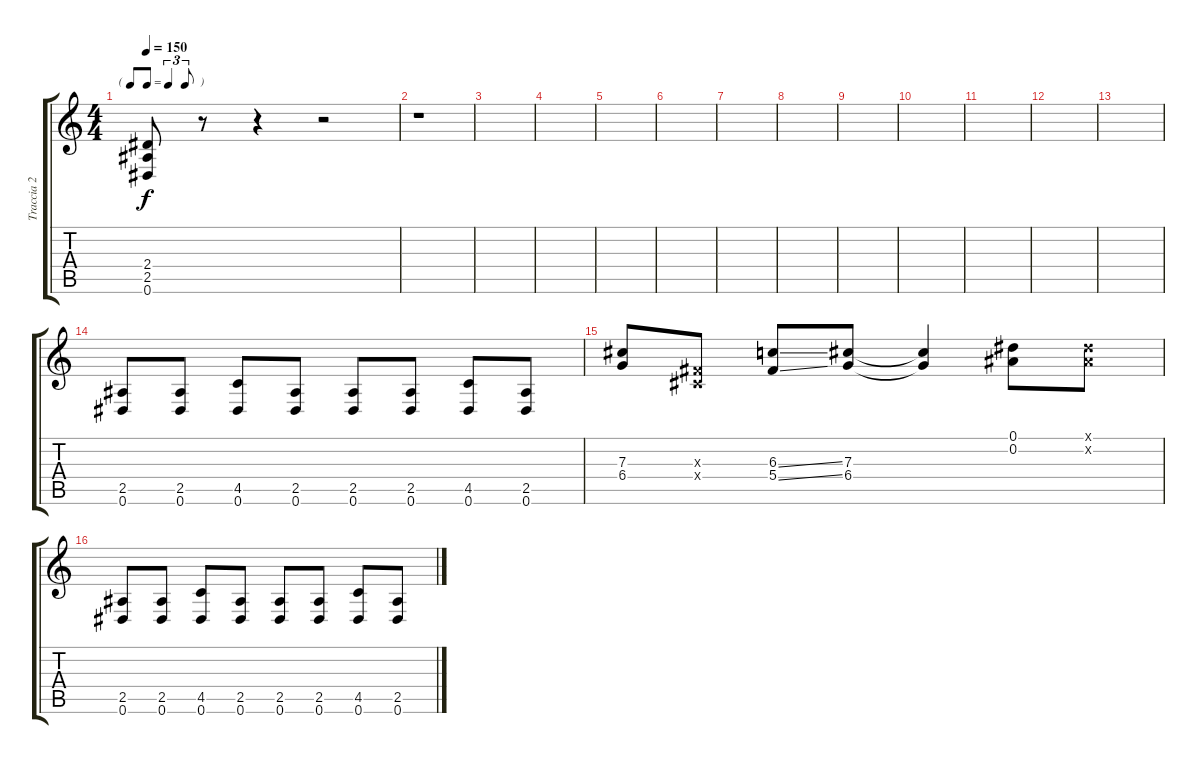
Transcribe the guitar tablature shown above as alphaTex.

\track ("Traccia 2" "Traccia 2") {instrument overdrivenguitar}
\staff {score tabs}
\tuning (Eb4 Bb3 Gb3 Db3 Ab2 Eb2) {hide}
\ts (4 4)
\tf triplet8th
\tempo 150
\clef g2
\ks c
(2.4 2.5 0.6).8{dy f} r.8 r.4 r.2 |
r.1 |
|
|
|
|
|
|
|
|
|
|
|
(2.5 0.6).8 (2.5 0.6).8 (4.5 0.6).8 (2.5 0.6).8 (2.5 0.6).8 (2.5 0.6).8 (4.5 0.6).8 (2.5 0.6).8 |
(7.3 6.4).8 (0.3{x} 0.4{x}).8 (6.3{ss} 5.4{ss}).8 (7.3 6.4).8 (7.3{t} 6.4{t}).4 (0.1 0.2).8 (0.1{x} 0.2{x}).8 |
(2.5 0.6).8 (2.5 0.6).8 (4.5 0.6).8 (2.5 0.6).8 (2.5 0.6).8 (2.5 0.6).8 (4.5 0.6).8 (2.5 0.6).8
